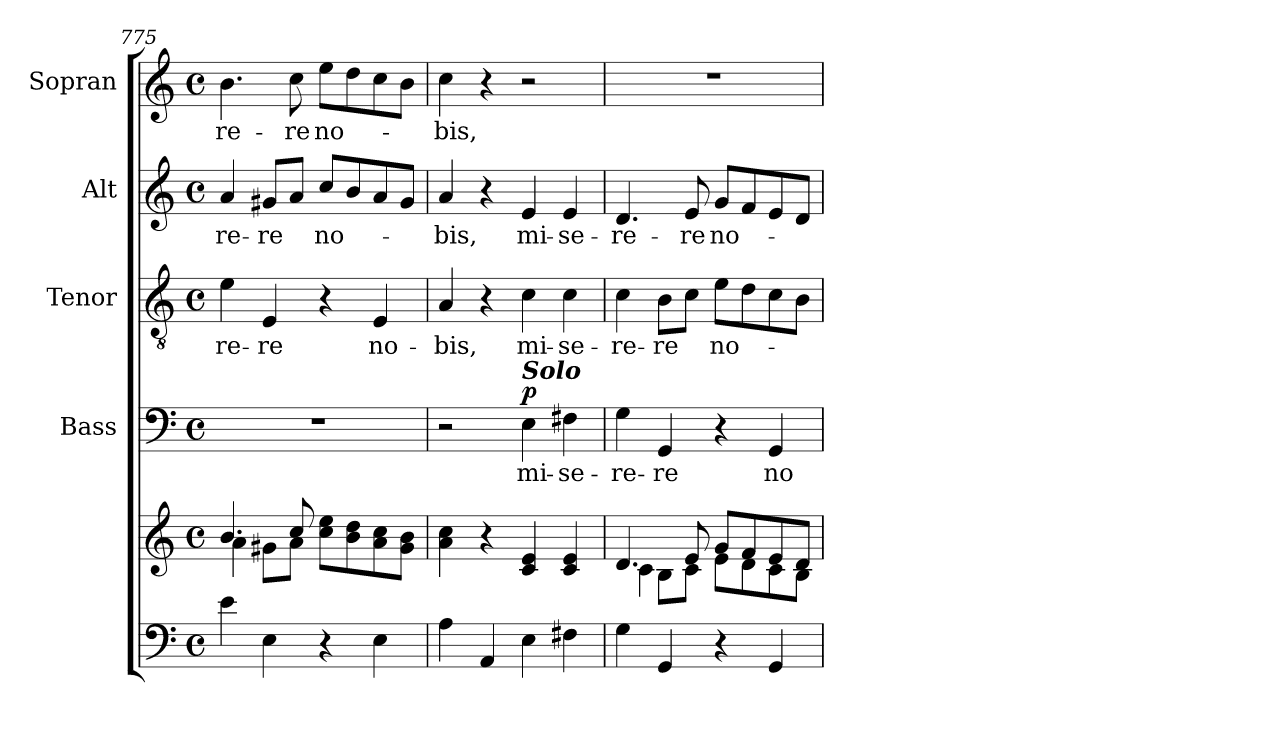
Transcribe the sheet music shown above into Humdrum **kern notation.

**kern	**kern	**kern	**text	**dynam	**kern	**text	**kern	**text	**kern	**text
*part5	*part5	*part4	*part4	*part4	*part3	*part3	*part2	*part2	*part1	*part1
*staff6	*staff5	*staff4	*staff4	*staff4	*staff3	*staff3	*staff2	*staff2	*staff1	*staff1
*	*	*I"Bass	*	*	*I"Tenor	*	*I"Alt	*	*I"Sopran	*
*	*	*I'B.	*	*	*I'T.	*	*I'A.	*	*I'S.	*
*clefF4	*clefG2	*clefF4	*	*	*clefGv2	*	*clefG2	*	*clefG2	*
*k[]	*k[]	*k[]	*	*	*k[]	*	*k[]	*	*k[]	*
*C:	*C:	*C:	*	*	*C:	*	*C:	*	*C:	*
*M4/4	*M4/4	*M4/4	*	*	*M4/4	*	*M4/4	*	*M4/4	*
*met(c)	*met(c)	*met(c)	*	*	*met(c)	*	*met(c)	*	*met(c)	*
=775	=775	=775	=775	=775	=775	=775	=775	=775	=775	=775
*	*^	*	*	*	*	*	*	*	*	*
!	!	!	!	!	!	!	!LO:LY:b	!	!LO:LY:b	!	!LO:LY:b
4e\	4.b/	4a\	1r	.	.	4e\	-re-	4a/	-re-	4.b\	-re-
!	!	!	!	!	!	!	!LO:LY:b	!	!LO:LY:b	!	!
4E\	.	8g#X\L	.	.	.	4E/	-re	8g#X/L	-re	.	.
!	!	!	!	!	!	!	!	!	!	!	!LO:LY:b
.	8cc/	8a\J	.	.	.	.	.	8a/J	.	8cc\	-re
!	!	!	!	!	!	!	!	!	!LO:LY:b	!	!LO:LY:b
4r	8cc\ 8ee\L	2ryy	.	.	.	4r	.	8cc/L	no-	8ee\L	no-
.	8b\ 8dd\	.	.	.	.	.	.	8b/	.	8dd\	.
!	!	!	!	!	!	!	!LO:LY:b	!	!	!	!
4E\	8a\ 8cc\	.	.	.	.	4E/	no-	8a/	.	8cc\	.
.	8g#\ 8b\J	.	.	.	.	.	.	8g#/J	.	8b\J	.
*	*v	*v	*	*	*	*	*	*	*	*	*
=776	=776	=776	=776	=776	=776	=776	=776	=776	=776	=776
!	!	!	!	!	!	!LO:LY:b	!	!LO:LY:b	!	!LO:LY:b
4A\	4a\ 4cc\	2r	.	.	4A/	-bis,	4a/	-bis,	4cc\	-bis,
4AA/	4r	.	.	.	4r	.	4r	.	4r	.
!	!	!LO:TX:a:Bi:t=Solo	!	!	!	!	!	!	!	!
!	!	!	!LO:LY:b	!LO:DY:a	!	!LO:LY:b	!	!LO:LY:b	!	!
4E\	4c/ 4e/	4E\	mi-	p	4c\	mi-	4e/	mi-	2r	.
!	!	!	!LO:LY:b	!	!	!LO:LY:b	!	!LO:LY:b	!	!
4F#X\	4c/ 4e/	4F#X\	-se-	.	4c\	-se-	4e/	-se-	.	.
=777	=777	=777	=777	=777	=777	=777	=777	=777	=777	=777
*	*^	*	*	*	*	*	*	*	*	*
!	!	!	!	!LO:LY:b	!	!	!LO:LY:b	!	!LO:LY:b	!	!
4G\	4.d/	4c\	4G\	-re-	.	4c\	-re-	4.d/	-re-	1r	.
!	!	!	!	!LO:LY:b	!	!	!LO:LY:b	!	!	!	!
4GG/	.	8B\L	4GG/	-re	.	8B\L	-re	.	.	.	.
!	!	!	!	!	!	!	!	!	!LO:LY:b	!	!
.	8e/	8c\J	.	.	.	8c\J	.	8e/	-re	.	.
!	!	!	!	!	!	!	!LO:LY:b	!	!LO:LY:b	!	!
4r	8g/L	8e\L	4r	.	.	8e\L	no-	8g/L	no-	.	.
.	8f/	8d\	.	.	.	8d\	.	8f/	.	.	.
!	!	!	!	!LO:LY:b	!	!	!	!	!	!	!
4GG/	8e/	8c\	4GG/	no-	.	8c\	.	8e/	.	.	.
.	8d/J	8B\J	.	.	.	8B\J	.	8d/J	.	.	.
*	*v	*v	*	*	*	*	*	*	*	*	*
=	=	=	=	=	=	=	=	=	=	=
*-	*-	*-	*-	*-	*-	*-	*-	*-	*-	*-
